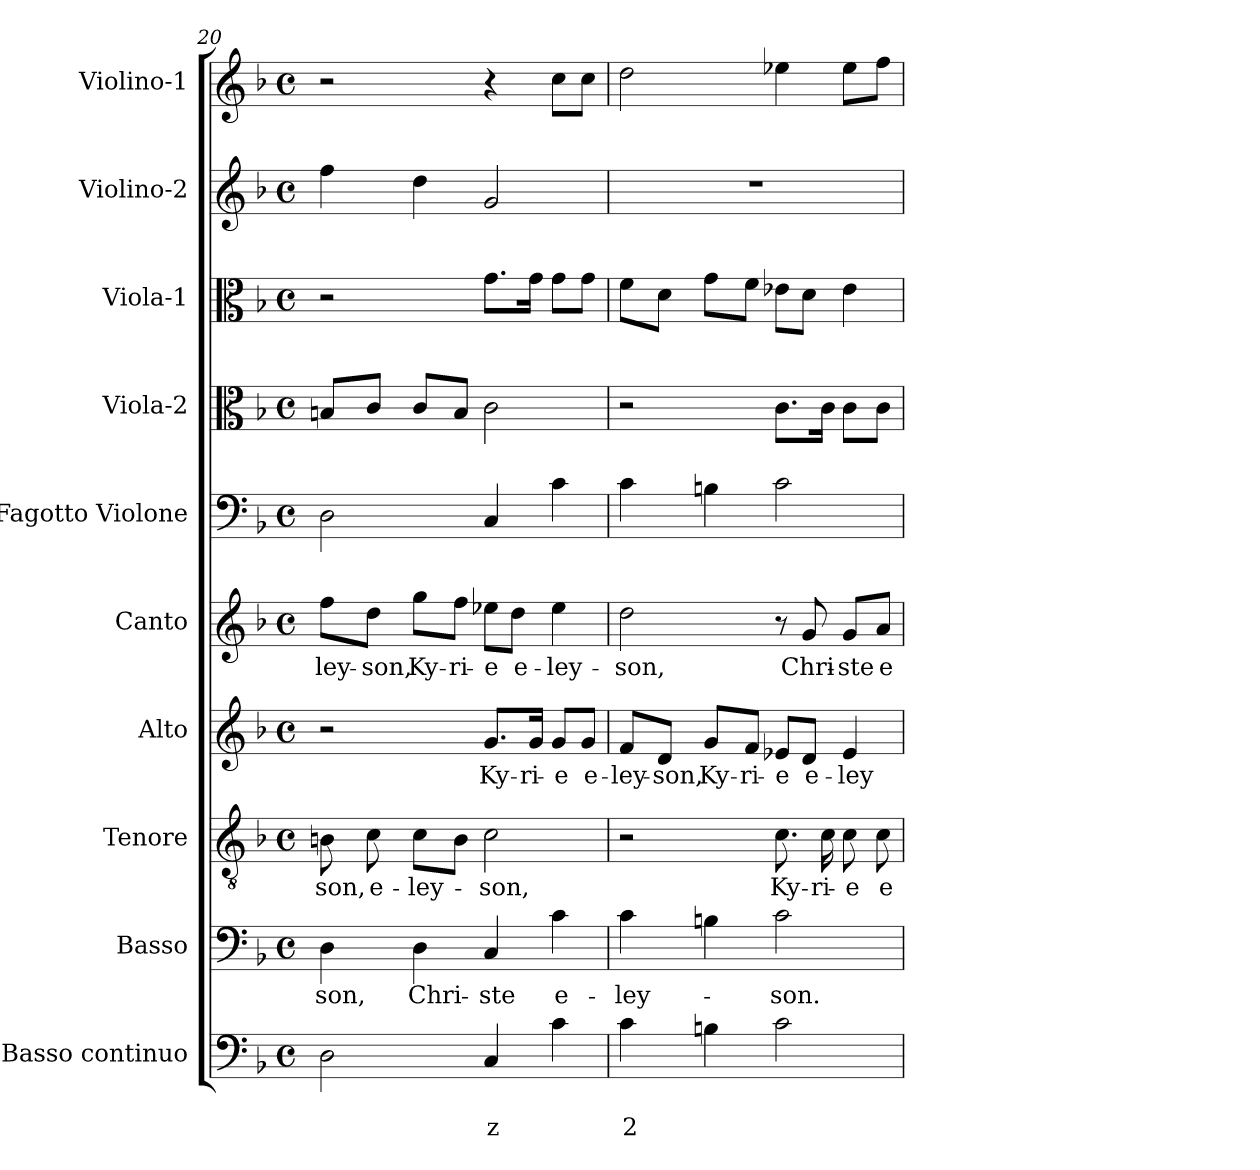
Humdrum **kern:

**kern	**text	**text	**kern	**text	**kern	**text	**kern	**text	**kern	**text	**kern	**kern	**kern	**kern	**kern
*part10	*part10	*part10	*part9	*part9	*part8	*part8	*part7	*part7	*part6	*part6	*part5	*part4	*part3	*part2	*part1
*staff10	*staff10	*staff10	*staff9	*staff9	*staff8	*staff8	*staff7	*staff7	*staff6	*staff6	*staff5	*staff4	*staff3	*staff2	*staff1
*I"Basso continuo	*	*	*I"Basso	*	*I"Tenore	*	*I"Alto	*	*I"Canto	*	*I"Fagotto Violone	*I"Viola-2	*I"Viola-1	*I"Violino-2	*I"Violino-1
*clefF4	*	*	*clefF4	*	*clefGv2	*	*clefG2	*	*clefG2	*	*clefF4	*clefC3	*clefC3	*clefG2	*clefG2
*k[b-]	*	*	*k[b-]	*	*k[b-]	*	*k[b-]	*	*k[b-]	*	*k[b-]	*k[b-]	*k[b-]	*k[b-]	*k[b-]
*F:	*	*	*F:	*	*F:	*	*F:	*	*F:	*	*F:	*F:	*F:	*F:	*F:
*M4/4	*	*	*M4/4	*	*M4/4	*	*M4/4	*	*M4/4	*	*M4/4	*M4/4	*M4/4	*M4/4	*M4/4
*met(c)	*	*	*met(c)	*	*met(c)	*	*met(c)	*	*met(c)	*	*met(c)	*met(c)	*met(c)	*met(c)	*met(c)
=20	=20	=20	=20	=20	=20	=20	=20	=20	=20	=20	=20	=20	=20	=20	=20
!	!	!	!	!LO:LY:b	!	!	!	!	!	!	!	!	!	!	!
!	!	!	!	!	!	!LO:LY:b	!	!	!	!	!	!	!	!	!
!	!	!	!	!	!	!	!	!	!	!LO:LY:b	!	!	!	!	!
2D\	.	.	4D\	-son,	8Bn\	-son,	2r	.	8ff\L	-ley-	2D\	8Bn/L	2r	4ff\	2r
!	!	!	!	!	!	!LO:LY:b	!	!	!	!	!	!	!	!	!
!	!	!	!	!	!	!	!	!	!	!LO:LY:b	!	!	!	!	!
.	.	.	.	.	8c\	e-	.	.	8dd\J	-son,	.	8c/J	.	.	.
!	!	!	!	!LO:LY:b	!	!	!	!	!	!	!	!	!	!	!
!	!	!	!	!	!	!LO:LY:b	!	!	!	!	!	!	!	!	!
!	!	!	!	!	!	!	!	!	!	!LO:LY:b	!	!	!	!	!
.	.	.	4D\	Chri-	8c\L	-ley-	.	.	8gg\L	Ky-	.	8c/L	.	4dd\	.
!	!	!	!	!	!	!	!	!	!	!LO:LY:b	!	!	!	!	!
.	.	.	.	.	8B\J	.	.	.	8ff\J	-ri-	.	8B/J	.	.	.
!	!	!LO:LY:b	!	!	!	!	!	!	!	!	!	!	!	!	!
!	!	!	!	!LO:LY:b	!	!	!	!	!	!	!	!	!	!	!
!	!	!	!	!	!	!LO:LY:b	!	!	!	!	!	!	!	!	!
!	!	!	!	!	!	!	!	!LO:LY:b	!	!	!	!	!	!	!
!	!	!	!	!	!	!	!	!	!	!LO:LY:b	!	!	!	!	!
4C/	.	z	4C/	-ste	2c\	-son,	8.g/L	Ky-	8ee-X\L	-e	4C/	2c\	8.g\L	2g/	4r
!	!	!	!	!	!	!	!	!	!	!LO:LY:b	!	!	!	!	!
.	.	.	.	.	.	.	.	.	8dd\J	e-	.	.	.	.	.
!	!	!	!	!	!	!	!	!LO:LY:b	!	!	!	!	!	!	!
.	.	.	.	.	.	.	16g/Jk	-ri-	.	.	.	.	16g\Jk	.	.
!	!	!	!	!LO:LY:b	!	!	!	!	!	!	!	!	!	!	!
!	!	!	!	!	!	!	!	!LO:LY:b	!	!	!	!	!	!	!
!	!	!	!	!	!	!	!	!	!	!LO:LY:b	!	!	!	!	!
4c\	.	.	4c\	e-	.	.	8g/L	-e	4ee-\	-ley-	4c\	.	8g\L	.	8cc\L
!	!	!	!	!	!	!	!	!LO:LY:b	!	!	!	!	!	!	!
.	.	.	.	.	.	.	8g/J	e-	.	.	.	.	8g\J	.	8cc\J
=21	=21	=21	=21	=21	=21	=21	=21	=21	=21	=21	=21	=21	=21	=21	=21
!	!	!LO:LY:b	!	!	!	!	!	!	!	!	!	!	!	!	!
!	!	!	!	!LO:LY:b	!	!	!	!	!	!	!	!	!	!	!
!	!	!	!	!	!	!	!	!LO:LY:b	!	!	!	!	!	!	!
!	!	!	!	!	!	!	!	!	!	!LO:LY:b	!	!	!	!	!
4c\	.	2	4c\	-ley-	2r	.	8f/L	-ley-	2dd\	-son,	4c\	2r	8f\L	1r	2dd\
!	!	!	!	!	!	!	!	!LO:LY:b	!	!	!	!	!	!	!
.	.	.	.	.	.	.	8d/J	-son,	.	.	.	.	8d\J	.	.
!	!	!	!	!	!	!	!	!LO:LY:b	!	!	!	!	!	!	!
4Bn\	.	.	4Bn\	.	.	.	8g/L	Ky-	.	.	4Bn\	.	8g\L	.	.
!	!	!	!	!	!	!	!	!LO:LY:b	!	!	!	!	!	!	!
.	.	.	.	.	.	.	8f/J	-ri-	.	.	.	.	8f\J	.	.
!	!	!	!	!LO:LY:b	!	!	!	!	!	!	!	!	!	!	!
!	!	!	!	!	!	!LO:LY:b	!	!	!	!	!	!	!	!	!
!	!	!	!	!	!	!	!	!LO:LY:b	!	!	!	!	!	!	!
2c\	.	.	2c\	-son.	8.c\	Ky-	8e-X/L	-e	8r	.	2c\	8.c\L	8e-X\L	.	4ee-X\
!	!	!	!	!	!	!	!	!LO:LY:b	!	!	!	!	!	!	!
!	!	!	!	!	!	!	!	!	!	!LO:LY:b	!	!	!	!	!
.	.	.	.	.	.	.	8d/J	e-	8g/	Chri-	.	.	8d\J	.	.
!	!	!	!	!	!	!LO:LY:b	!	!	!	!	!	!	!	!	!
.	.	.	.	.	16c\	-ri-	.	.	.	.	.	16c\Jk	.	.	.
!	!	!	!	!	!	!LO:LY:b	!	!	!	!	!	!	!	!	!
!	!	!	!	!	!	!	!	!LO:LY:b	!	!	!	!	!	!	!
!	!	!	!	!	!	!	!	!	!	!LO:LY:b	!	!	!	!	!
.	.	.	.	.	8c\	-e	4e-/	-ley-	8g/L	-ste	.	8c\L	4e-\	.	8ee-\L
!	!	!	!	!	!	!LO:LY:b	!	!	!	!	!	!	!	!	!
!	!	!	!	!	!	!	!	!	!	!LO:LY:b	!	!	!	!	!
.	.	.	.	.	8c\	e-	.	.	8a/J	e-	.	8c\J	.	.	8ff\J
=	=	=	=	=	=	=	=	=	=	=	=	=	=	=	=
*-	*-	*-	*-	*-	*-	*-	*-	*-	*-	*-	*-	*-	*-	*-	*-
